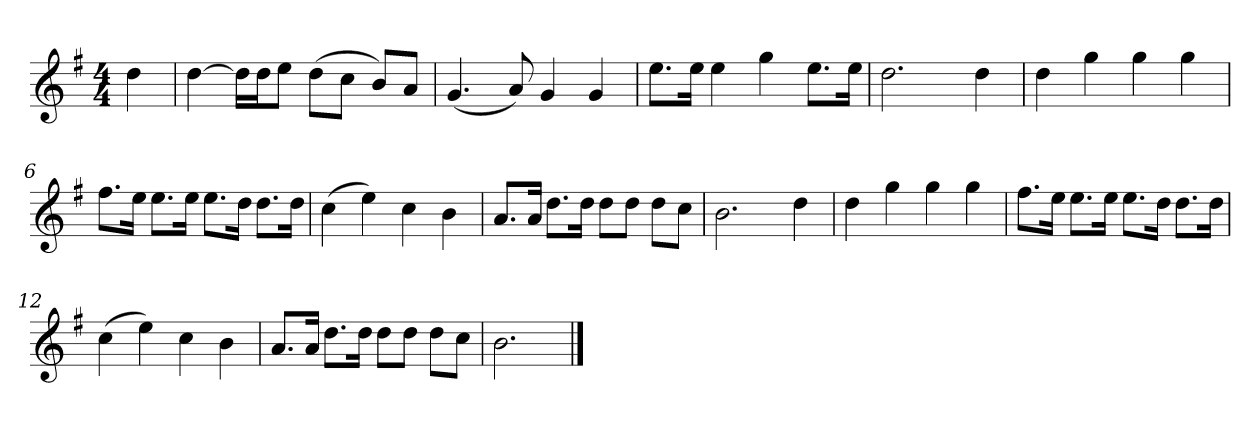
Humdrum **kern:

**kern
*part1
*staff1
*k[f#]
*M4/4
*MM120
=
4dd
=1
[4dd
16ddLL]
16ddJ
8eeJ
(8ddL
8ccJ
8bL)
8aJ
=2
(4.g
8a)
4g
4g
=3
8.eeL
16eeJk
4ee
4gg
8.eeL
16eeJk
=4
2.dd
4dd
=5
4dd
4gg
4gg
4gg
=6
8.ff#L
16eeJk
8.eeL
16eeJk
8.eeL
16ddJk
8.ddL
16ddJk
=7
(4cc
4ee)
4cc
4b
=8
8.aL
16aJk
8.ddL
16ddJk
8ddL
8ddJ
8ddL
8ccJ
=9
2.b
4dd
=10
4dd
4gg
4gg
4gg
=11
8.ff#L
16eeJk
8.eeL
16eeJk
8.eeL
16ddJk
8.ddL
16ddJk
=12
(4cc
4ee)
4cc
4b
=13
8.aL
16aJk
8.ddL
16ddJk
8ddL
8ddJ
8ddL
8ccJ
=14
2.b
==
*-
